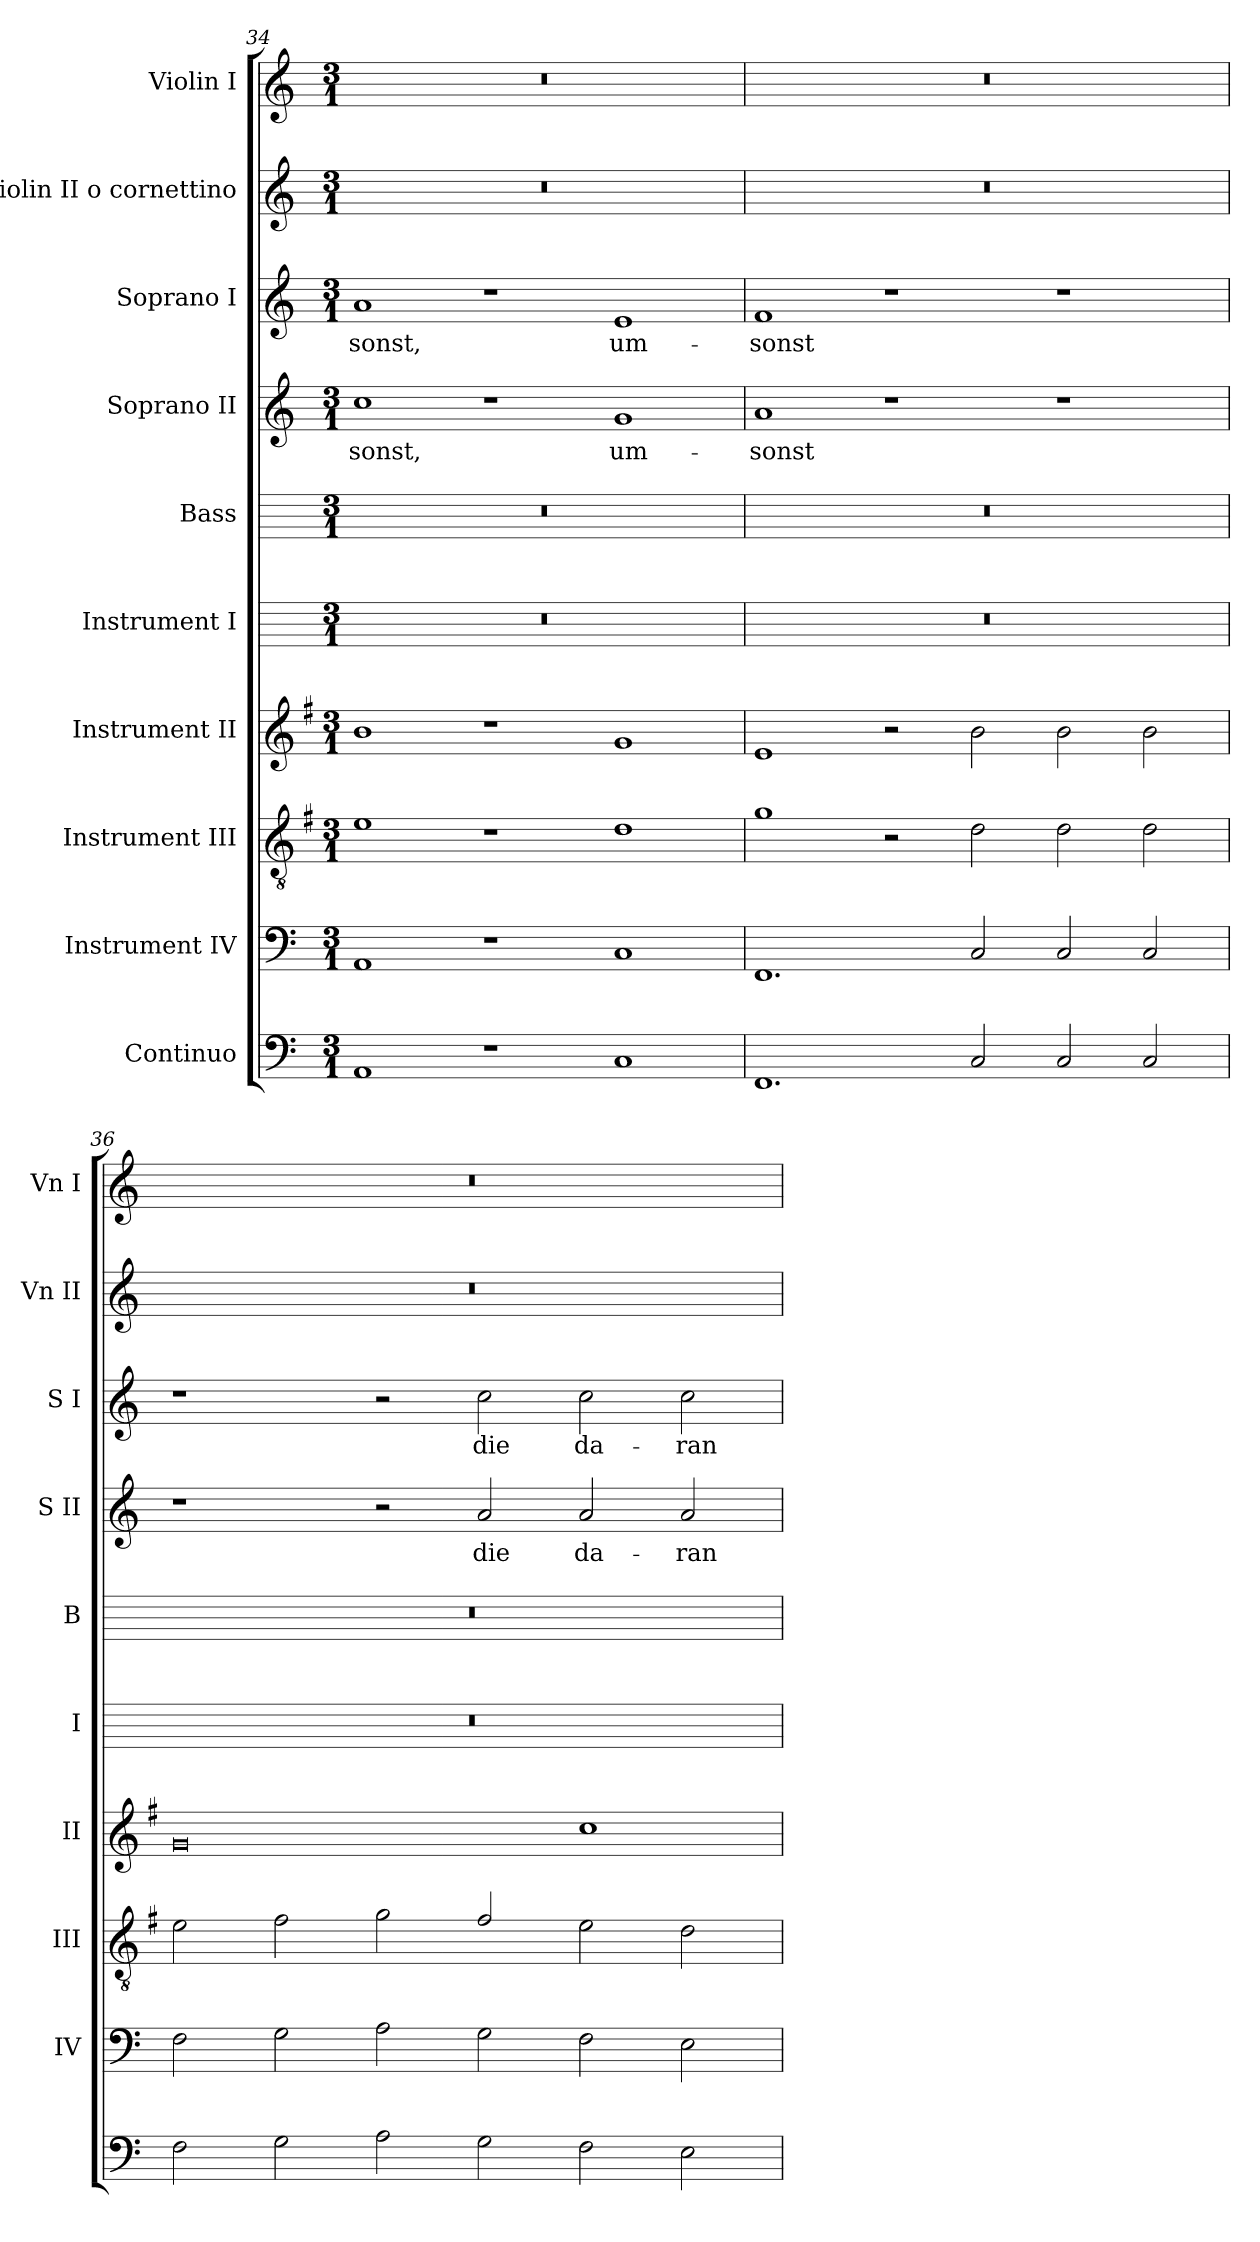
**kern	**kern	**kern	**kern	**kern	**kern	**kern	**text	**kern	**text	**kern	**kern
*part10	*part9	*part8	*part7	*part6	*part5	*part4	*part4	*part3	*part3	*part2	*part1
*staff10	*staff9	*staff8	*staff7	*staff6	*staff5	*staff4	*staff4	*staff3	*staff3	*staff2	*staff1
*I"Continuo	*I"Instrument IV	*I"Instrument III	*I"Instrument II	*I"Instrument I	*I"Bass	*I"Soprano II	*	*I"Soprano I	*	*I"Violin II o cornettino	*I"Violin I
*	*I'IV	*I'III	*I'II	*I'I	*I'B	*I'S II	*	*I'S I	*	*I'Vn II	*I'Vn I
*clefF4	*clefF4	*clefGv2	*clefG2	*	*	*clefG2	*	*clefG2	*	*clefG2	*clefG2
*	*	*ITrd4c7	*ITrd4c7	*ITrd4c7	*	*	*	*	*	*	*
*k[]	*k[]	*k[]	*k[]	*	*	*k[]	*	*k[]	*	*k[]	*k[]
*C:	*C:	*C:	*C:	*	*	*C:	*	*C:	*	*C:	*C:
*M3/1	*M3/1	*M3/1	*M3/1	*M3/1	*M3/1	*M3/1	*	*M3/1	*	*M3/1	*M3/1
=34	=34	=34	=34	=34	=34	=34	=34	=34	=34	=34	=34
!	!	!	!	!	!	!	!LO:LY:b	!	!LO:LY:b	!	!
1AA	1AA	1A	1e	0.r	0.r	1cc	-sonst,	1a	-sonst,	0.r	0.r
1r	1r	1r	1r	.	.	1r	.	1r	.	.	.
!	!	!	!	!	!	!	!LO:LY:b	!	!LO:LY:b	!	!
1C	1C	1G	1c	.	.	1g	um-	1e	um-	.	.
=35	=35	=35	=35	=35	=35	=35	=35	=35	=35	=35	=35
!	!	!	!	!	!	!	!LO:LY:b	!	!LO:LY:b	!	!
1.FF	1.FF	1c	1A	0.r	0.r	1a	-sonst	1f	-sonst	0.r	0.r
.	.	2r	2r	.	.	1r	.	1r	.	.	.
2C	2C	2G	2e	.	.	.	.	.	.	.	.
2C	2C	2G	2e	.	.	1r	.	1r	.	.	.
2C	2C	2G	2e	.	.	.	.	.	.	.	.
=36	=36	=36	=36	=36	=36	=36	=36	=36	=36	=36	=36
2F	2F	2A	0c	0.r	0.r	1r	.	1r	.	0.r	0.r
2G	2G	2B	.	.	.	.	.	.	.	.	.
2A	2A	2c	.	.	.	2r	.	2r	.	.	.
!	!	!	!	!	!	!	!LO:LY:b	!	!LO:LY:b	!	!
2G	2G	2B/	.	.	.	2a	die	2cc	die	.	.
!	!	!	!	!	!	!	!LO:LY:b	!	!LO:LY:b	!	!
2F	2F	2A	1f	.	.	2a	da-	2cc	da-	.	.
!	!	!	!	!	!	!	!LO:LY:b	!	!LO:LY:b	!	!
2E	2E	2G	.	.	.	2a	-ran	2cc	-ran	.	.
=	=	=	=	=	=	=	=	=	=	=	=
*-	*-	*-	*-	*-	*-	*-	*-	*-	*-	*-	*-
